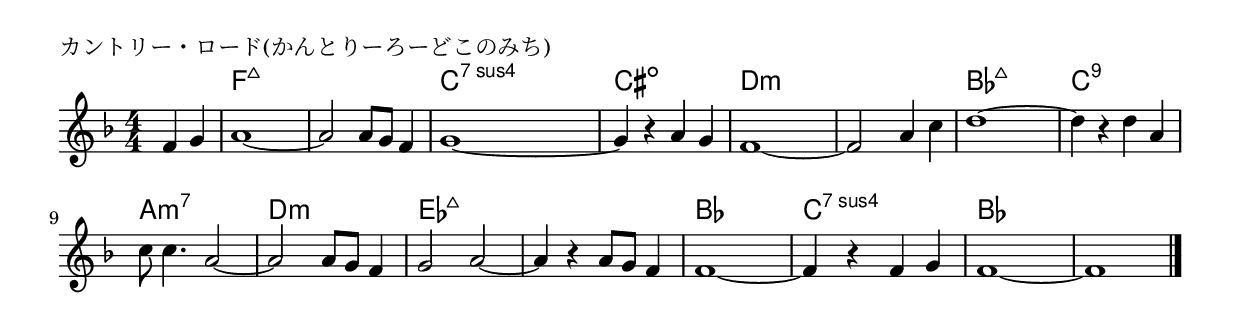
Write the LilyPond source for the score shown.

\version "2.18.2"

% カントリー・ロード(かんとりーろーどこのみち)

\header {
piece = "カントリー・ロード(かんとりーろーどこのみち)"
}

melody =
\relative c' {
\key f \major
\time 4/4
\set Score.tempoHideNote = ##t
\tempo 4=110
\numericTimeSignature
\partial 2

f4 g |
a1~ |
a2 a8 g f4 |
g1~ |
g4 r a g |
f1~ |
f2 a4 c |
d1~ |
d4 r d a |
c8 c4. a2 ~|
a2 a8 g f4 |
g2 a~ |
a4 r a8 g f4 |
f1~ | 
f4 r f g |
f1 ~ |
f1 |


\bar "|."
}
\score {
<<
\chords {
\set noChordSymbol = ""
\set chordChanges=##t
%%
r2 f2:maj7 f:maj7 f:maj7 f:maj7 c:sus4.7 c:sus4.7 cis:dim cis:dim
d:m d:m d:m d:m bes:maj7 bes:maj7 c:9 c:9 a:m7 a:m7 d:m d:m
es:maj7 es:maj7 es:maj7 es:maj7 bes bes c:sus4.7 c:sus4.7 bes bes bes bes

}
\new Staff {\melody}
>>
\layout {
line-width = #190
indent = 0\mm
}
\midi {}
}